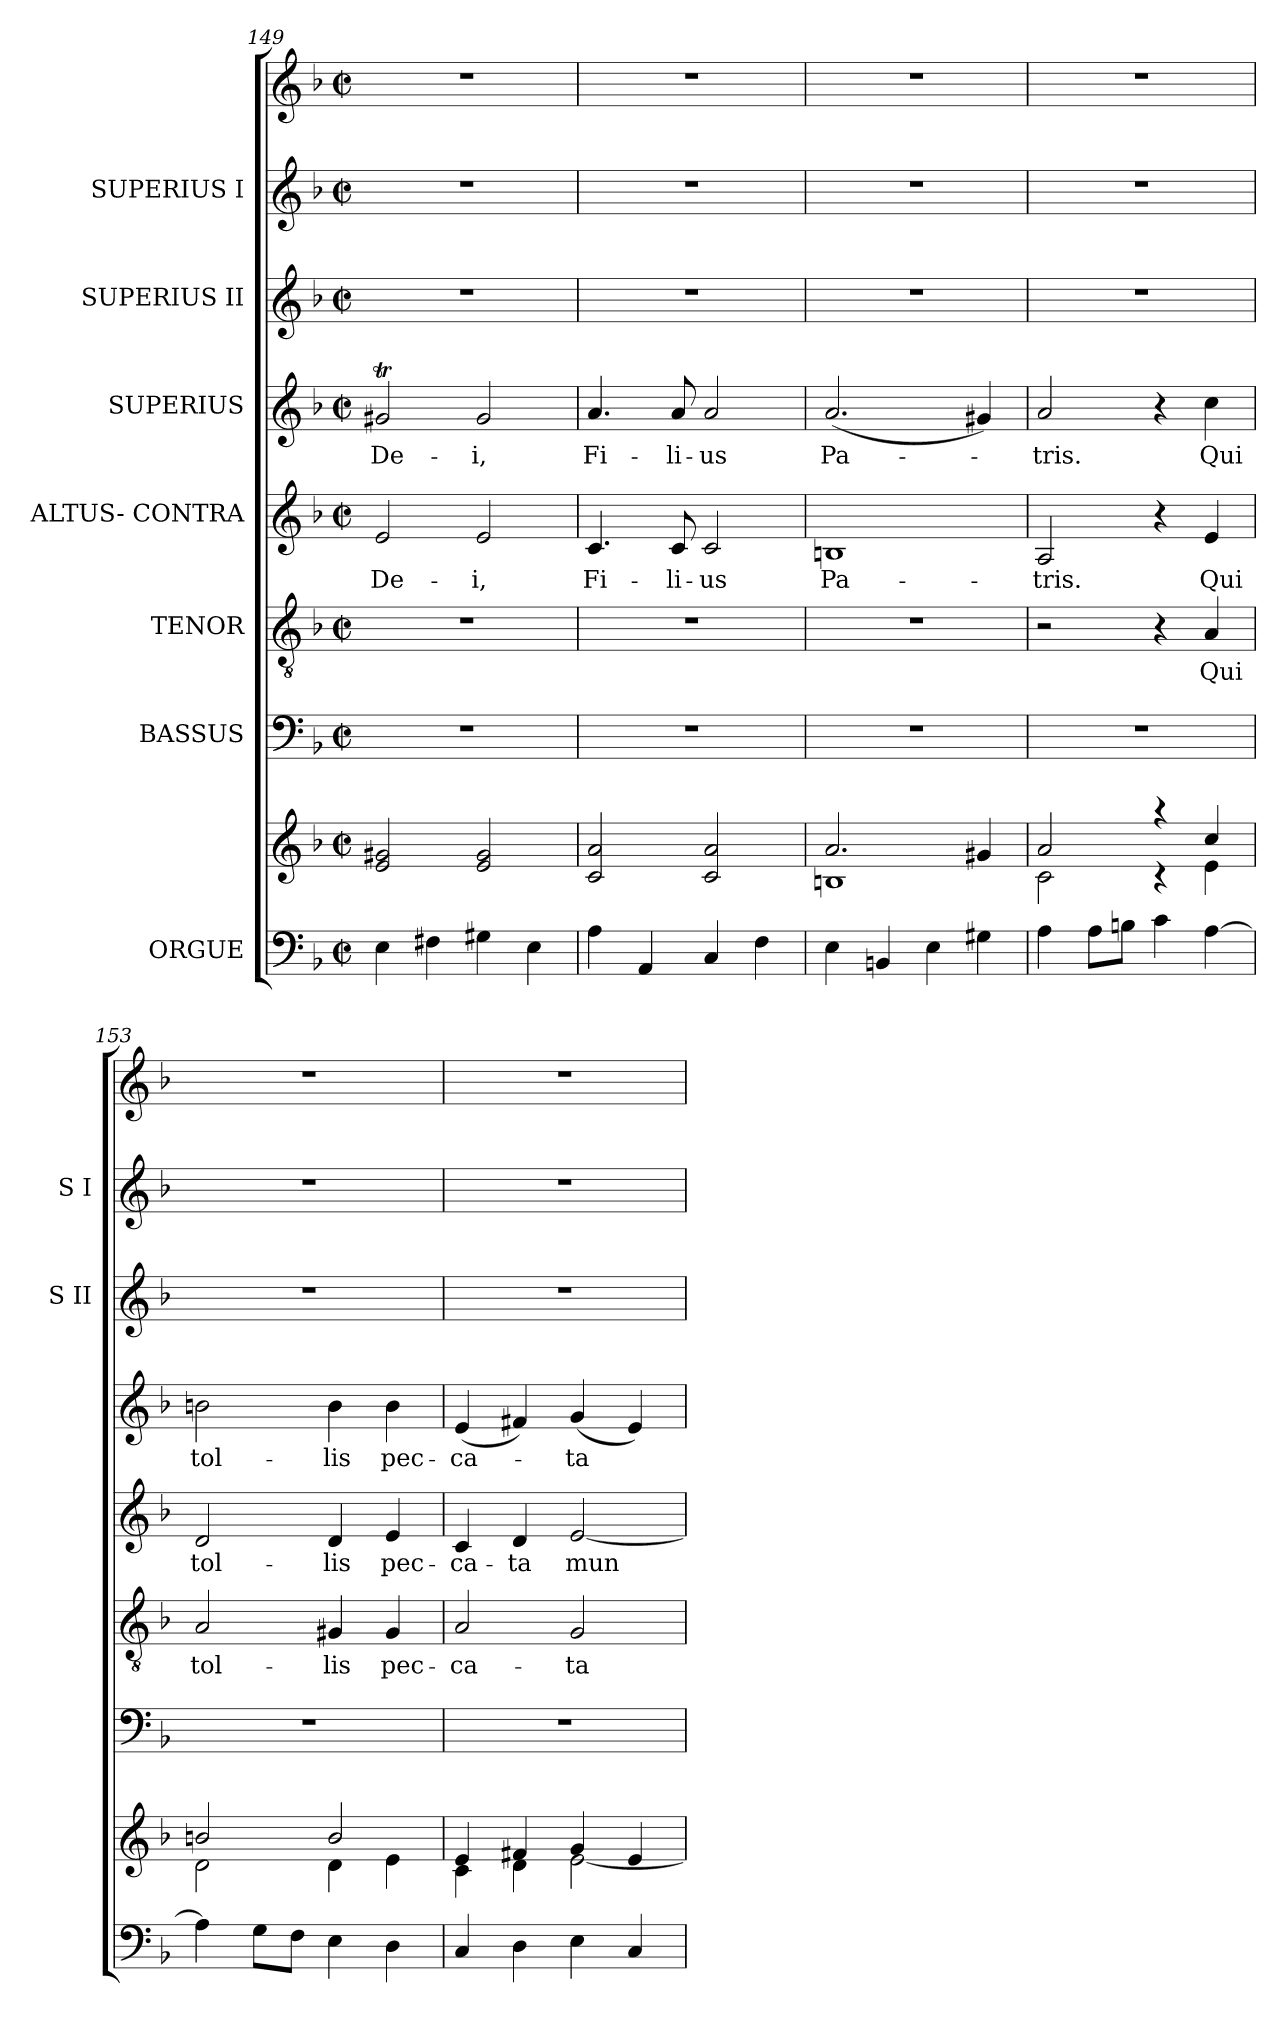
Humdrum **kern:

**kern	**kern	**kern	**kern	**text	**kern	**text	**kern	**text	**kern	**kern	**kern
*part8	*part8	*part7	*part6	*part6	*part5	*part5	*part4	*part4	*part3	*part2	*part1
*staff9	*staff8	*staff7	*staff6	*staff6	*staff5	*staff5	*staff4	*staff4	*staff3	*staff2	*staff1
*I"ORGUE	*	*I"BASSUS	*I"TENOR	*	*I"ALTUS- CONTRA	*	*I"SUPERIUS	*	*I"SUPERIUS II	*I"SUPERIUS I	*
*	*	*	*	*	*	*	*	*	*I'S II	*I'S I	*
!!LO:PB:g=z
*clefF4	*clefG2	*clefF4	*clefGv2	*	*clefG2	*	*clefG2	*	*clefG2	*clefG2	*clefG2
*k[b-]	*k[b-]	*k[b-]	*k[b-]	*	*k[b-]	*	*k[b-]	*	*k[b-]	*k[b-]	*k[b-]
*d:	*d:	*d:	*d:	*	*d:	*	*d:	*	*d:	*d:	*d:
*M2/2	*M2/2	*M2/2	*M2/2	*	*M2/2	*	*M2/2	*	*M2/2	*M2/2	*M2/2
*met(c|)	*met(c|)	*met(c|)	*met(c|)	*	*met(c|)	*	*met(c|)	*	*met(c|)	*met(c|)	*met(c|)
=149	=149	=149	=149	=149	=149	=149	=149	=149	=149	=149	=149
!	!	!	!	!	!	!LO:LY:b	!	!LO:LY:b	!	!	!
4E\	2e/ 2g#X/	1r	1r	.	2e/	De-	2g#Xt/	De-	1r	1r	1r
4F#X\	.	.	.	.	.	.	.	.	.	.	.
!	!	!	!	!	!	!LO:LY:b	!	!LO:LY:b	!	!	!
4G#X\	2e/ 2g#/	.	.	.	2e/	-i,	2g#/	-i,	.	.	.
4E\	.	.	.	.	.	.	.	.	.	.	.
=150	=150	=150	=150	=150	=150	=150	=150	=150	=150	=150	=150
!	!	!	!	!	!	!LO:LY:b	!	!LO:LY:b	!	!	!
4A\	2c/ 2a/	1r	1r	.	4.c/	Fi-	4.a/	Fi-	1r	1r	1r
4AA/	.	.	.	.	.	.	.	.	.	.	.
!	!	!	!	!	!	!LO:LY:b	!	!LO:LY:b	!	!	!
.	.	.	.	.	8c/	-li-	8a/	-li-	.	.	.
!	!	!	!	!	!	!LO:LY:b	!	!LO:LY:b	!	!	!
4C/	2c/ 2a/	.	.	.	2c/	-us	2a/	-us	.	.	.
4F\	.	.	.	.	.	.	.	.	.	.	.
=151	=151	=151	=151	=151	=151	=151	=151	=151	=151	=151	=151
*	*^	*	*	*	*	*	*	*	*	*	*
!	!	!	!	!	!	!	!LO:LY:b	!	!LO:LY:b	!	!	!
4E\	2.a/	1Bn	1r	1r	.	1Bn	Pa-	(<2.a/	Pa-	1r	1r	1r
4BBn/	.	.	.	.	.	.	.	.	.	.	.	.
4E\	.	.	.	.	.	.	.	.	.	.	.	.
4G#X\	4g#X/	.	.	.	.	.	.	4g#X/)	.	.	.	.
=152	=152	=152	=152	=152	=152	=152	=152	=152	=152	=152	=152	=152
!	!	!	!	!	!	!	!LO:LY:b	!	!LO:LY:b	!	!	!
4A\	2a/	2c\	1r	2r	.	2A/	-tris.	2a/	-tris.	1r	1r	1r
8A\L	.	.	.	.	.	.	.	.	.	.	.	.
8Bn\J	.	.	.	.	.	.	.	.	.	.	.	.
4c\	4raa	4rc	.	4r	.	4r	.	4r	.	.	.	.
!	!	!	!	!	!LO:LY:b	!	!LO:LY:b	!	!LO:LY:b	!	!	!
[4A\	4cc/	4e\	.	4A/	Qui	4e/	Qui	4cc\	Qui	.	.	.
=153	=153	=153	=153	=153	=153	=153	=153	=153	=153	=153	=153	=153
!	!	!	!	!	!LO:LY:b	!	!LO:LY:b	!	!LO:LY:b	!	!	!
4A\]	2bn/	2d\	1r	2A/	tol-	2d/	tol-	2bn\	tol-	1r	1r	1r
8G\L	.	.	.	.	.	.	.	.	.	.	.	.
8F\J	.	.	.	.	.	.	.	.	.	.	.	.
!	!	!	!	!	!LO:LY:b	!	!LO:LY:b	!	!LO:LY:b	!	!	!
4E\	2b/	4d\	.	4G#X/	-lis	4d/	-lis	4b\	-lis	.	.	.
!	!	!	!	!	!LO:LY:b	!	!LO:LY:b	!	!LO:LY:b	!	!	!
4D\	.	4e\	.	4G#/	pec-	4e/	pec-	4b\	pec-	.	.	.
!!LO:LB:g=z
=154	=154	=154	=154	=154	=154	=154	=154	=154	=154	=154	=154	=154
!	!	!	!	!	!LO:LY:b	!	!LO:LY:b	!	!LO:LY:b	!	!	!
4C/	4e/	4c\	1r	2A/	-ca-	4c/	-ca-	(<4e/	-ca-	1r	1r	1r
!	!	!	!	!	!	!	!LO:LY:b	!	!	!	!	!
4D\	4f#X/	4d\	.	.	.	4d/	-ta	4f#X/)	.	.	.	.
!	!	!	!	!	!LO:LY:b	!	!LO:LY:b	!	!LO:LY:b	!	!	!
4E\	4g/	[<2e\	.	2G/	-ta	[2e/	mun-	(<4g/	-ta	.	.	.
4C/	4e/	.	.	.	.	.	.	4e/)	.	.	.	.
*	*v	*v	*	*	*	*	*	*	*	*	*	*
=	=	=	=	=	=	=	=	=	=	=	=
*-	*-	*-	*-	*-	*-	*-	*-	*-	*-	*-	*-
